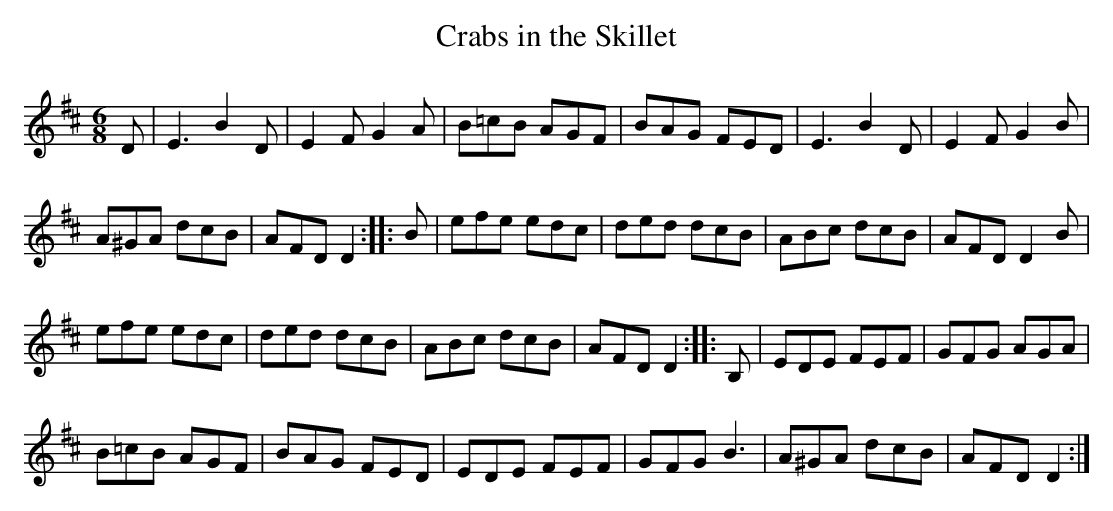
X:1
T:Crabs in the Skillet
M:6/8
L:1/8
K:D
D | E3 B2D | E2F G2A | B=cB AGF | BAG FED | E3 B2D | E2F G2B |
A^GA dcB | AFD D2 :: B | efe edc | ded dcB | ABc dcB | AFD D2B |
efe edc | ded dcB | ABc dcB | AFD D2 :: B, | EDE FEF | GFG AGA |
B=cB AGF | BAG FED | EDE FEF | GFG B3 | A^GA dcB | AFD D2 :|
